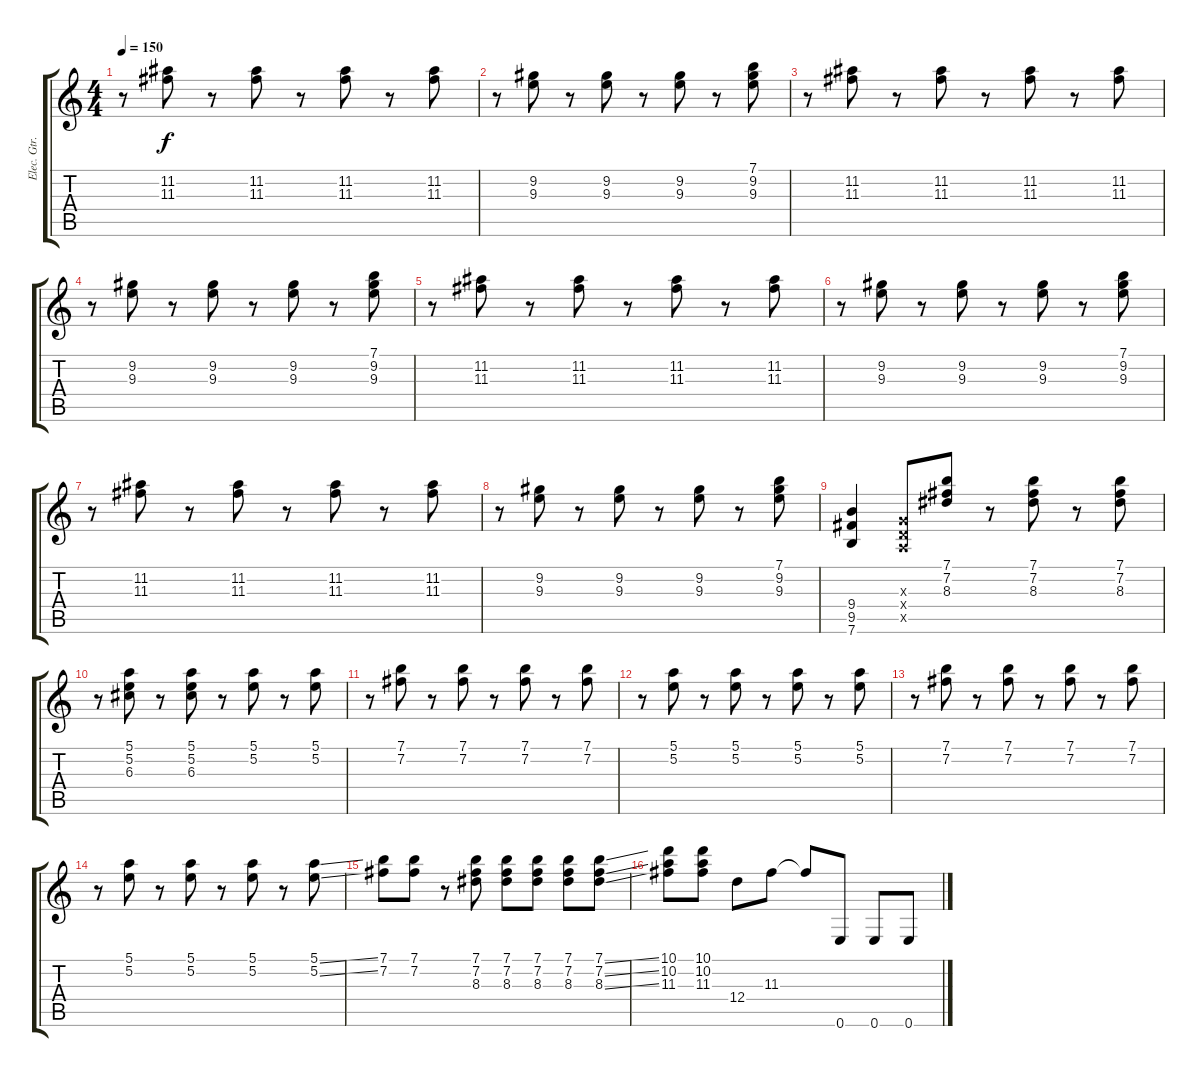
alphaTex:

\track ("Elec. Gtr." "Elec. Gtr.") {instrument electricguitarclean}
\staff {score tabs}
\tuning (E4 B3 G3 D3 A2 E2) {hide}
\ts (4 4)
\tempo 150
\clef g2
\ks c
r.8{dy f} (11.2 11.3).8 r.8 (11.2 11.3).8 r.8 (11.2 11.3).8 r.8 (11.2 11.3).8 |
r.8 (9.2 9.3).8 r.8 (9.2 9.3).8 r.8 (9.2 9.3).8 r.8 (7.1 9.2 9.3).8 |
r.8 (11.2 11.3).8 r.8 (11.2 11.3).8 r.8 (11.2 11.3).8 r.8 (11.2 11.3).8 |
r.8 (9.2 9.3).8 r.8 (9.2 9.3).8 r.8 (9.2 9.3).8 r.8 (7.1 9.2 9.3).8 |
r.8 (11.2 11.3).8 r.8 (11.2 11.3).8 r.8 (11.2 11.3).8 r.8 (11.2 11.3).8 |
r.8 (9.2 9.3).8 r.8 (9.2 9.3).8 r.8 (9.2 9.3).8 r.8 (7.1 9.2 9.3).8 |
r.8 (11.2 11.3).8 r.8 (11.2 11.3).8 r.8 (11.2 11.3).8 r.8 (11.2 11.3).8 |
r.8 (9.2 9.3).8 r.8 (9.2 9.3).8 r.8 (9.2 9.3).8 r.8 (7.1 9.2 9.3).8 |
(9.4 9.5 7.6).4 (0.3{x} 0.4{x} 0.5{x}).8 (7.1 7.2 8.3).8 r.8 (7.1 7.2 8.3).8 r.8 (7.1 7.2 8.3).8 |
r.8 (5.1 5.2 6.3).8 r.8 (5.1 5.2 6.3).8 r.8 (5.1 5.2).8 r.8 (5.1 5.2).8 |
r.8 (7.1 7.2).8 r.8 (7.1 7.2).8 r.8 (7.1 7.2).8 r.8 (7.1 7.2).8 |
r.8 (5.1 5.2).8 r.8 (5.1 5.2).8 r.8 (5.1 5.2).8 r.8 (5.1 5.2).8 |
r.8 (7.1 7.2).8 r.8 (7.1 7.2).8 r.8 (7.1 7.2).8 r.8 (7.1 7.2).8 |
r.8 (5.1 5.2).8 r.8 (5.1 5.2).8 r.8 (5.1 5.2).8 r.8 (5.1{ss} 5.2{ss}).8 |
(7.1 7.2).8 (7.1 7.2).8 r.8 (7.1 7.2 8.3).8 (7.1 7.2 8.3).8 (7.1 7.2 8.3).8 (7.1 7.2 8.3).8 (7.1{ss} 7.2{ss} 8.3{ss}).8 |
(10.1 10.2 11.3).8 (10.1 10.2 11.3).8 12.4.8 11.3.8 11.3{t}.8 0.6.8 0.6.8 0.6.8
